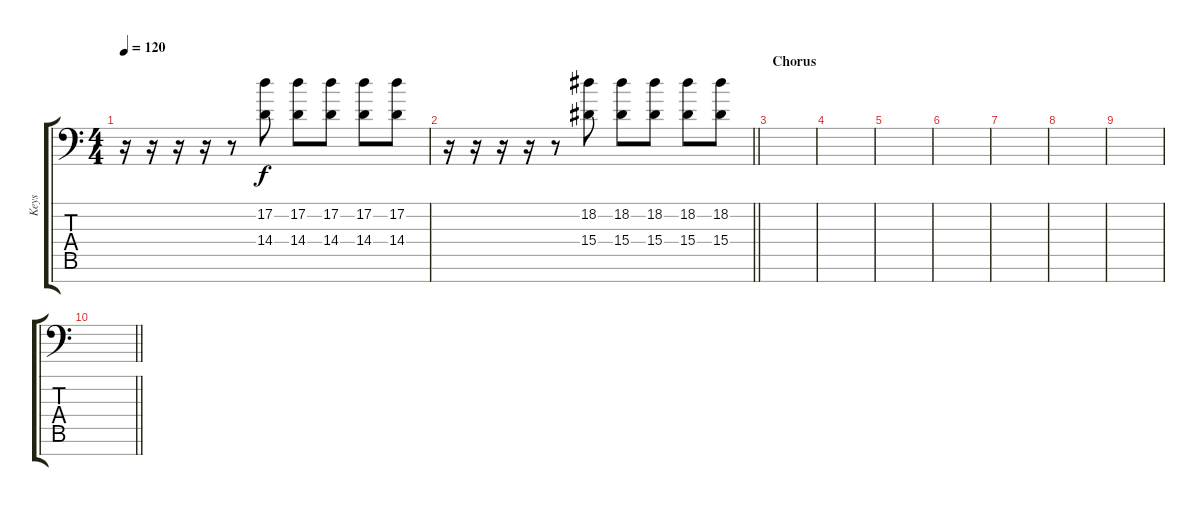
\track ("Keys" "Keys") {instrument stringensemble1}
\staff {score tabs}
\tuning (D4 A3 F3 C3 G2 D2 A1) {hide}
\ts (4 4)
\tempo 120
\clef f4
\ks c
r.16{dy f} r.16 r.16 r.16 r.8 (17.2 14.4).8 (17.2 14.4).8 (17.2 14.4).8 (17.2 14.4).8 (17.2 14.4).8 |
\barLineRight lightlight
r.16 r.16 r.16 r.16 r.8 (18.2 15.4).8 (18.2 15.4).8 (18.2 15.4).8 (18.2 15.4).8 (18.2 15.4).8 |
\section ("" "Chorus")
|
|
|
|
|
|
|
\barLineRight lightlight
